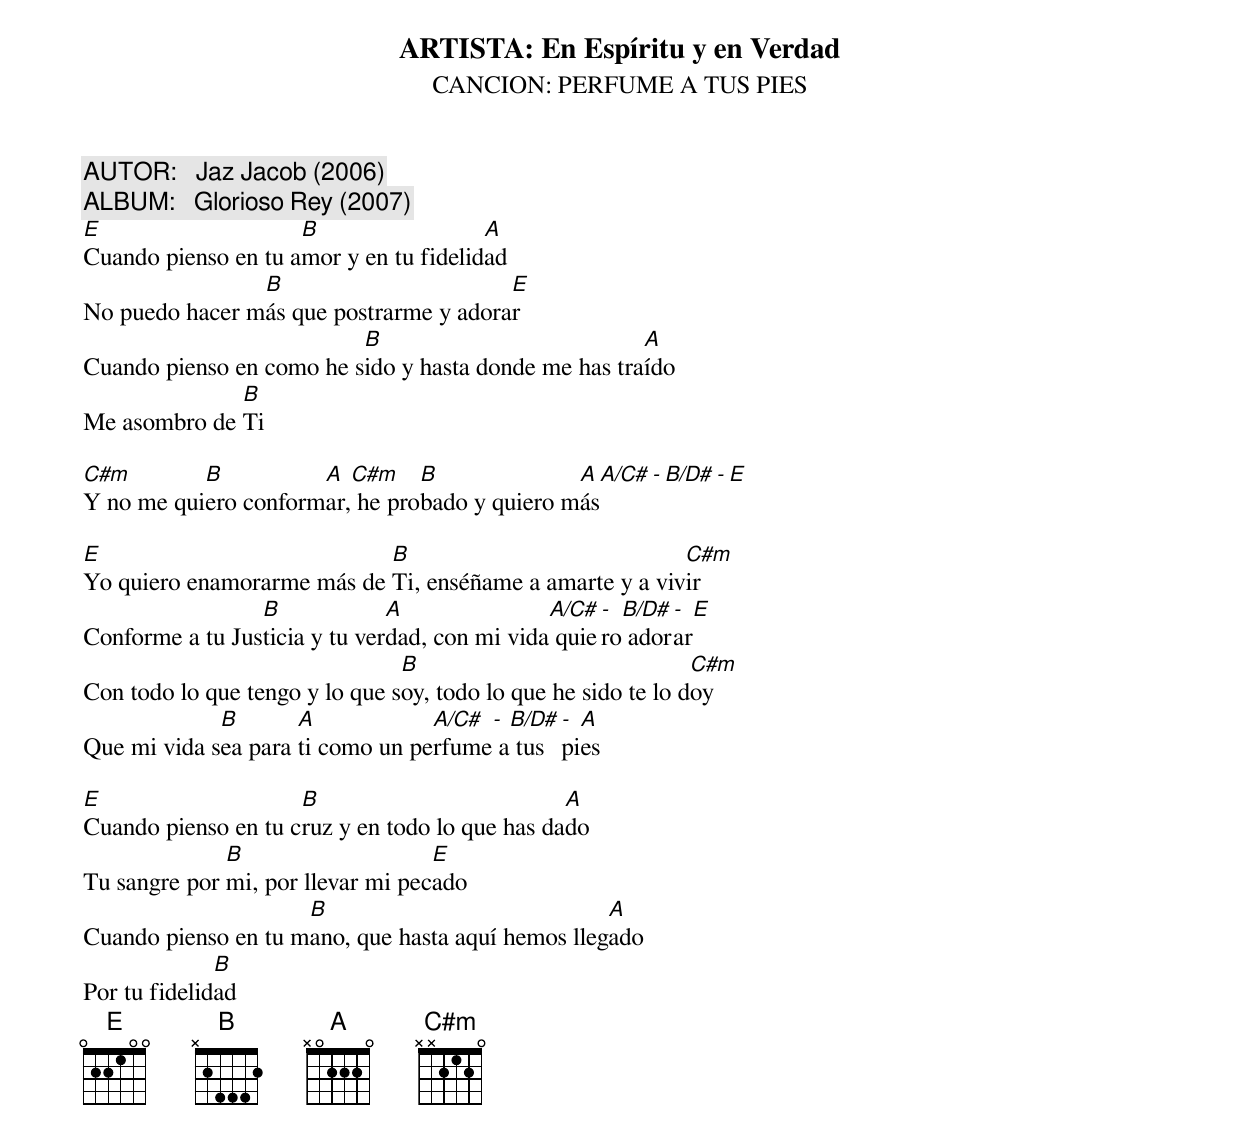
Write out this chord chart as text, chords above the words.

ARTISTA: En Espíritu y en Verdad
CANCION: PERFUME A TUS PIES
AUTOR:   Jaz Jacob (2006)
ALBUM:   Glorioso Rey (2007)
E                    B                  A
Cuando pienso en tu amor y en tu fidelidad
                B                       E
No puedo hacer más que postrarme y adorar
                          B                           A
Cuando pienso en como he sido y hasta donde me has traído
              B
Me asombro de Ti

C#m        B          A  C#m    B              A  A/C# - B/D# - E
Y no me quiero conformar, he probado y quiero más

E                           B                            C#m
Yo quiero enamorarme más de Ti, enséñame a amarte y a vivir
                 B             A               A/C# - B/D# - E
Conforme a tu Justicia y tu verdad, con mi vida quiero adorar
                                B                              C#m
Con todo lo que tengo y lo que soy, todo lo que he sido te lo doy
             B       A            A/C# - B/D# - A
Que mi vida sea para ti como un perfume a tus pies

E                    B                          A
Cuando pienso en tu cruz y en todo lo que has dado
              B                    E
Tu sangre por mi, por llevar mi pecado
                     B                             A
Cuando pienso en tu mano, que hasta aquí hemos llegado
              B
Por tu fidelidad
